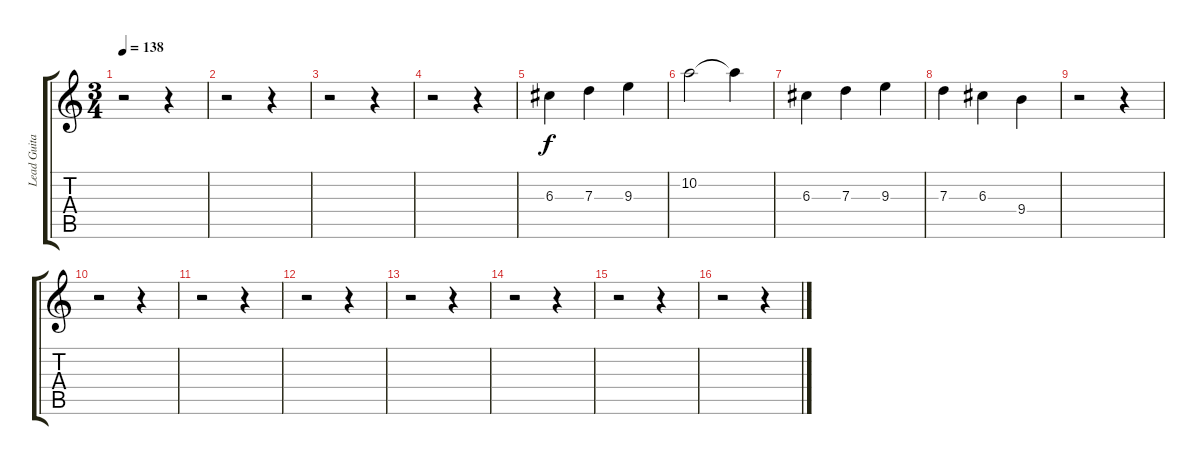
\track ("Lead Guitar" "Lead Guita") {instrument distortionguitar}
\staff {score tabs}
\tuning (E4 B3 G3 D3 A2 E2) {hide}
\ts (3 4)
\tempo 138
\clef g2
\ks c
r.2{dy f} r.4 |
r.2 r.4 |
r.2 r.4 |
r.2 r.4 |
6.3.4 7.3.4 9.3.4 |
10.2.2 10.2{t}.4 |
6.3.4 7.3.4 9.3.4 |
7.3.4 6.3.4 9.4.4 |
r.2 r.4 |
r.2 r.4 |
r.2 r.4 |
r.2 r.4 |
r.2 r.4 |
r.2 r.4 |
r.2 r.4 |
r.2 r.4
